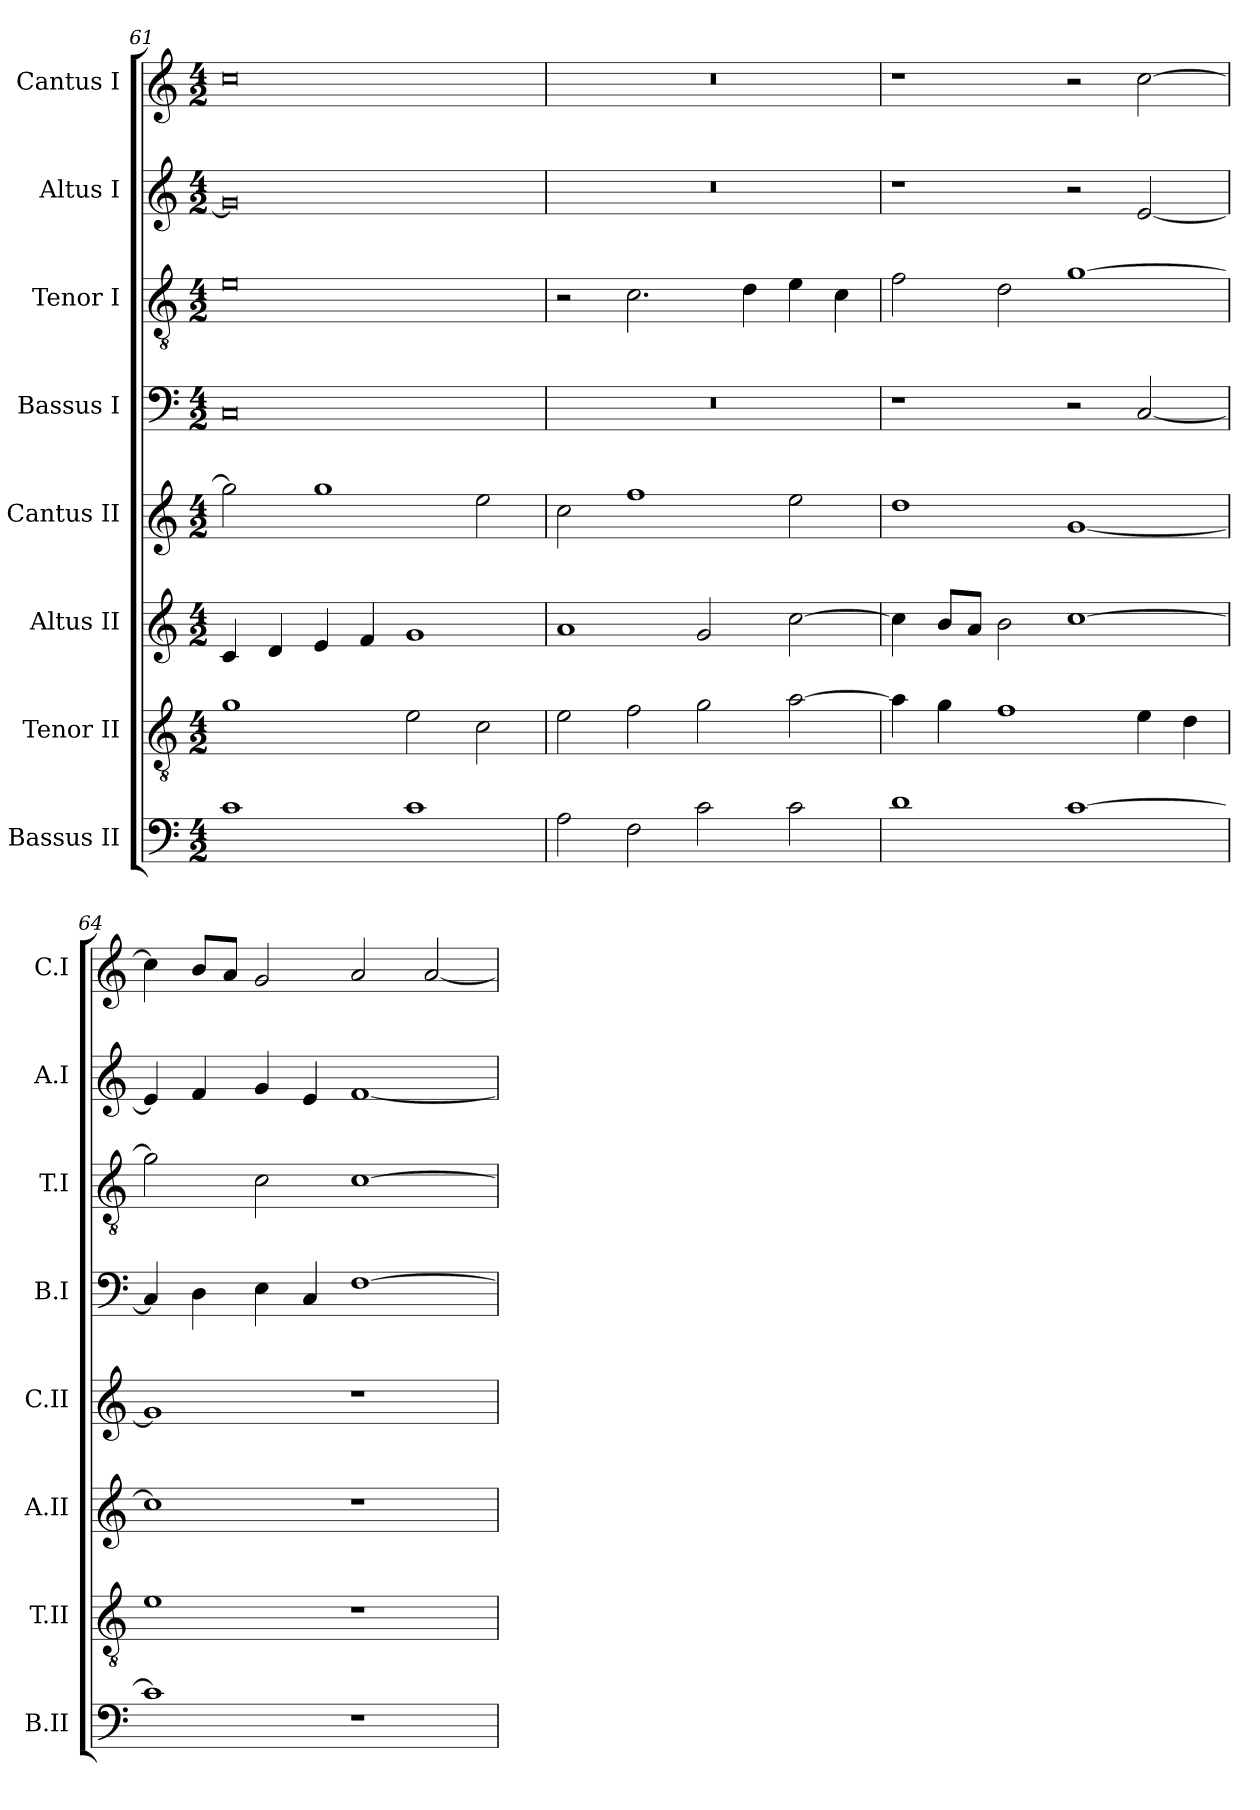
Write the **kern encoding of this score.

**kern	**kern	**kern	**kern	**kern	**kern	**kern	**kern
*part8	*part7	*part6	*part5	*part4	*part3	*part2	*part1
*staff8	*staff7	*staff6	*staff5	*staff4	*staff3	*staff2	*staff1
*I"Bassus II	*I"Tenor II	*I"Altus II	*I"Cantus II	*I"Bassus I	*I"Tenor I	*I"Altus I	*I"Cantus I
*I'B.II	*I'T.II	*I'A.II	*I'C.II	*I'B.I	*I'T.I	*I'A.I	*I'C.I
*clefF4	*clefGv2	*clefG2	*clefG2	*clefF4	*clefGv2	*clefG2	*clefG2
*	*ITrd7c12	*	*	*	*ITrd7c12	*	*
*k[]	*k[]	*k[]	*k[]	*k[]	*k[]	*k[]	*k[]
*C:	*C:	*C:	*C:	*C:	*C:	*C:	*C:
*M4/2	*M4/2	*M4/2	*M4/2	*M4/2	*M4/2	*M4/2	*M4/2
=61	=61	=61	=61	=61	=61	=61	=61
1c\	1G\	4c/	2gg\]	0C/	0E\	0g/]	0cc\
.	.	4d/	.	.	.	.	.
.	.	4e/	1gg\	.	.	.	.
.	.	4f/	.	.	.	.	.
1c\	2E\	1g/	.	.	.	.	.
.	2C\	.	2ee\	.	.	.	.
=62	=62	=62	=62	=62	=62	=62	=62
2A\	2E\	1a/	2cc\	0r	2r	0r	0r
2F\	2F\	.	1ff\	.	2.C\	.	.
2c\	2G\	2g/	.	.	.	.	.
.	.	.	.	.	4D\	.	.
2c\	[2A\	[2cc\	2ee\	.	4E\	.	.
.	.	.	.	.	4C\	.	.
=63	=63	=63	=63	=63	=63	=63	=63
1d\	4A\]	4cc\]	1dd\	1r	2F\	1r	1r
.	4G\	8b/L	.	.	.	.	.
.	.	8a/J	.	.	.	.	.
.	1F\	2b\	.	.	2D\	.	.
[1c\	.	[1cc\	[1g/	2r	[1G\	2r	2r
.	4E\	.	.	[2C/	.	[2e/	[2cc\
.	4D\	.	.	.	.	.	.
=64	=64	=64	=64	=64	=64	=64	=64
1c\]	1E\	1cc\]	1g/]	4C/]	2G\]	4e/]	4cc\]
.	.	.	.	4D\	.	4f/	8b/L
.	.	.	.	.	.	.	8a/J
.	.	.	.	4E\	2C\	4g/	2g/
.	.	.	.	4C/	.	4e/	.
1r	1r	1r	1r	[1F\	[1C\	[1f/	2a/
.	.	.	.	.	.	.	[2a/
=	=	=	=	=	=	=	=
*-	*-	*-	*-	*-	*-	*-	*-
